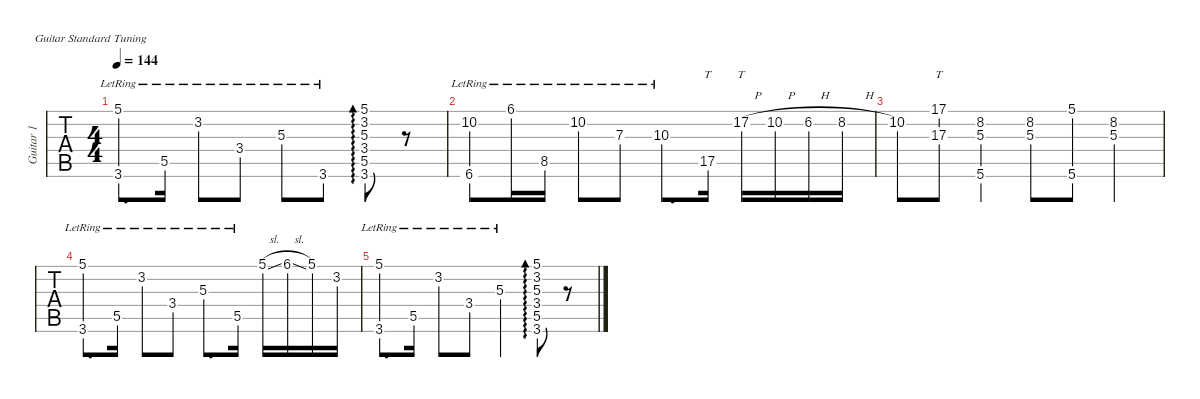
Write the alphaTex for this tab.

\defaultSystemsLayout 4
\hideDynamics
\bracketExtendMode nobrackets
\multiTrackTrackNamePolicy allsystems
\firstSystemTrackNameMode fullname
\otherSystemsTrackNameMode fullname
\otherSystemsTrackNameOrientation horizontal
\track ("Guitar 1" "Guitar 1") {instrument overdrivenguitar}
\staff {tabs}
\tuning (E4 B3 G3 D3 A2 E2)
\ts (4 4)
\scale
1.00352
\tempo 144
\accidentals auto
\clef g2
\ottava regular
\simile none
\ks c
(3.6{lr} 5.1{lr}).8{d dy mf} 5.5{lr}.16 3.2{lr}.8 3.4{lr}.8 5.3{lr}.8 3.6{lr}.8 (5.1 3.2 5.3 3.4 5.5 3.6).8{ad 0} r.8 |
\scale
1.01255 (6.6{lr acc #} 10.2).8 6.1{lr acc #}.16 8.5{lr}.16 10.2{lr}.8 7.3{lr}.8 10.3{lr}.8{d} 17.5.16{tt} 17.2{h}.16{tt} 10.2{h}.16 6.2{h}.16 8.2{h}.16 |
\scale
0.993171 10.2.8 (17.3 17.1).8{tt} (5.6 5.3{st} 8.2{st}).4 (5.3 8.2).8 (5.6 5.1).8 (8.2{st} 5.3{st}).4 |
\scale
0.997351 (3.6{lr} 5.1{lr}).8{d} 5.5{lr}.16 3.2{lr}.8 3.4{lr}.8 5.3{lr}.8{d} 5.5{lr}.16 5.1{sl}.16 6.1{sl acc #}.16 5.1.16 3.2.16 |
\scale
0.996932 (3.6{lr} 5.1{lr}).8{d} 5.5{lr}.16 3.2{lr}.8 3.4{lr}.8 5.3{lr}.4 (5.1 3.2 5.3 3.4 5.5 3.6).8{ad 0} r.8
